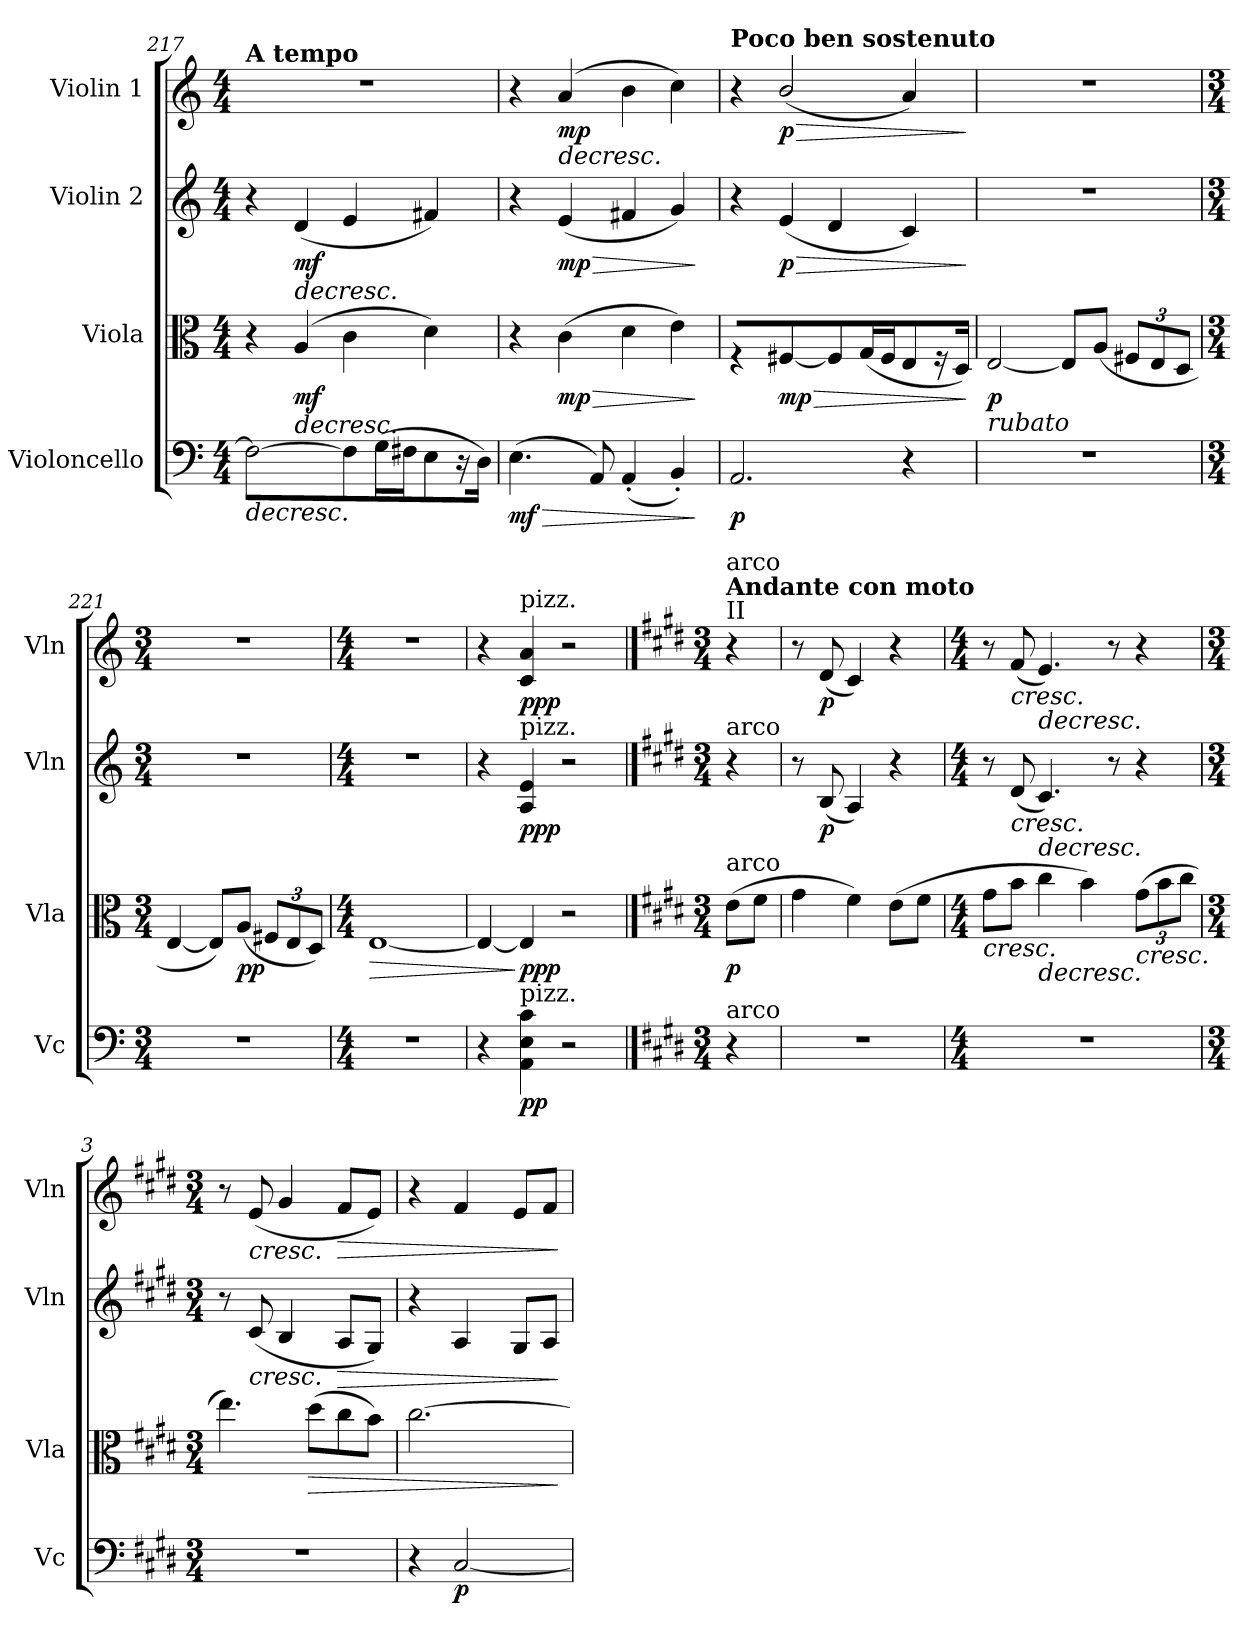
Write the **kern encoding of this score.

**kern	**dynam	**kern	**dynam	**kern	**dynam	**kern	**dynam
*part4	*part4	*part3	*part3	*part2	*part2	*part1	*part1
*staff4	*staff4	*staff3	*staff3	*staff2	*staff2	*staff1	*staff1
*I"Violoncello	*	*I"Viola	*	*I"Violin 2	*	*I"Violin 1	*
*I'Vc	*	*I'Vla	*	*I'Vln	*	*I'Vln	*
*clefF4	*	*clefC3	*	*clefG2	*	*clefG2	*
*k[]	*	*k[]	*	*k[]	*	*k[]	*
*M4/4	*	*M4/4	*	*M4/4	*	*M4/4	*
=217	=217	=217	=217	=217	=217	=217	=217
!	!	!	!	!	!	!LO:TX:a:B:t=A tempo	!
!	!LO:HP:b	!	!	!	!	!	!
2F#\_	>	4r	.	4r	.	1r	.
!	!	!	!LO:HP:b	!	!LO:HP:b	!	!
!	!	!	!LO:DY:n=1:b	!	!LO:DY:n=1:b	!	!
.	.	(4A/	> mf	(4d/	> mf	.	.
8F#\L]	.	4c\	.	4e/	.	.	.
(16G\L	.	.	.	.	.	.	.
16F#X\JJ	.	.	.	.	.	.	.
8E\L	.	4d\)	.	4f#X/)	.	.	.
16r	.	.	.	.	.	.	.
16D\JJ)	.	.	.	.	.	.	.
!!LO:LB:g=z
=218	=218	=218	=218	=218	=218	=218	=218
!	!LO:HP:b	!	!	!	!	!	!
!	!LO:DY:n=1:b	!	!	!	!	!	!
(4.E\	> mf	4r	.	4r	.	4r	.
!	!	!	!LO:HP:b	!	!LO:HP:b	!	!LO:HP:b
!	!	!	!LO:DY:n=1:b	!	!LO:DY:n=1:b	!	!LO:DY:n=1:b
.	.	(4c\	> mp	(4e/	> mp	(4a/	> mp
8AA/)	.	.	.	.	.	.	.
(4AA'/	.	4d\	.	4f#X/	.	4b\	.
4BB'/)	.	4e\)	.	4g/)	.	4cc\)	.
.	]	.	]	.	]	.	.
=219	=219	=219	=219	=219	=219	=219	=219
!	!	!	!	!	!	!LO:TX:a:B:t=Poco ben sostenuto	!
!	!LO:DY:b	!	!	!	!	!	!
2.AA/	p	4r	.	4r	.	4r	.
!	!	!	!LO:HP:b	!	!LO:HP:b	!	!LO:HP:b
!	!	!	!LO:DY:n=1:b	!	!LO:DY:n=1:b	!	!LO:DY:n=1:b
.	.	[4F#X/	> mp	(4e/	> p	(2b/	> p
.	.	8F#/L]	.	4d/	.	.	.
.	.	(16G/L	.	.	.	.	.
.	.	16F#/JJ	.	.	.	.	.
4r	.	8E/L	.	4c/)	.	4a/)	.
.	.	16r	.	.	.	.	.
.	.	16D/JJ)	.	.	.	.	.
.	.	.	]	.	]	.	]
=220	=220	=220	=220	=220	=220	=220	=220
!	!	!LO:TX:b:i:t=rubato	!	!	!	!	!
!	!	!	!LO:DY:b	!	!	!	!
1r	.	[2E/	p	1r	.	1r	.
.	.	8E/L]	.	.	.	.	.
.	.	(8A/J	.	.	.	.	.
*	*	*Xbrackettup	*	*	*	*	*
.	.	12F#X/L	.	.	.	.	.
.	.	12E/	.	.	.	.	.
.	.	12D/J	.	.	.	.	.
=221	=221	=221	=221	=221	=221	=221	=221
*M3/4	*	*M3/4	*	*M3/4	*	*M3/4	*
2.r	.	[4E/	.	2.r	.	2.r	.
.	.	8E/L])	.	.	.	.	.
!	!	!	!LO:DY:b	!	!	!	!
.	.	(8A/J	pp	.	.	.	.
.	.	12F#X/L	.	.	.	.	.
.	.	12E/	.	.	.	.	.
.	.	12D/J)	.	.	.	.	.
=222	=222	=222	=222	=222	=222	=222	=222
*M4/4	*	*M4/4	*	*M4/4	*	*M4/4	*
!	!	!	!LO:HP:b	!	!	!	!
1r	.	[1E	>	1r	.	1r	.
=223	=223	=223	=223	=223	=223	=223	=223
4r	.	4E/_	.	4r	.	4r	.
!	!	!	!	!	!	!LO:TX:a:t=pizz.	!
!	!	!	!	!LO:TX:a:t=pizz.	!	!	!
!LO:TX:a:t=pizz.	!	!	!	!	!	!	!
!	!LO:DY:b	!	!LO:DY:n=1:b	!	!LO:DY:b	!	!LO:DY:b
4AA\ 4E\ 4c\	pp	4E/]	] ppp	4A/ 4e/	ppp	4c/ 4a/	ppp
2r	.	2r	.	2r	.	2r	.
!!LO:PB:g=z
==	==	==	==	==	==	==	==
*k[f#c#g#d#]	*	*k[f#c#g#d#]	*	*k[f#c#g#d#]	*	*k[f#c#g#d#]	*
*M3/4	*	*M3/4	*	*M3/4	*	*M3/4	*
*	*	*	*	*	*	*MM54	*
!	!	!	!	!	!	!LO:TX:a:t=II	!
!	!	!	!	!	!	!LO:TX:a:B:t=Andante con moto	!
!	!	!	!	!	!	!LO:TX:a:t=arco	!
!	!	!	!	!LO:TX:a:t=arco	!	!	!
!	!	!LO:TX:a:t=arco	!	!	!	!	!
!LO:TX:a:t=arco	!	!	!	!	!	!	!
!	!	!	!LO:DY:b	!	!	!	!
4r	.	(8e\L	p	4r	.	4r	.
.	.	8f#\J	.	.	.	.	.
=1	=1	=1	=1	=1	=1	=1	=1
2.r	.	4g#\	.	8r	.	8r	.
!	!	!	!	!	!LO:DY:b	!	!LO:DY:b
.	.	.	.	(8B/	p	(8d#/	p
.	.	4f#\)	.	4A/)	.	4c#/)	.
.	.	(8e\L	.	4r	.	4r	.
.	.	8f#\J	.	.	.	.	.
=2	=2	=2	=2	=2	=2	=2	=2
*M4/4	*	*M4/4	*	*M4/4	*	*M4/4	*
!	!	!	!LO:HP:b	!	!	!	!
1r	.	8g#\L	<	8r	.	8r	.
!	!	!	!	!	!LO:HP:b	!	!LO:HP:b
.	.	8b\J	.	(8d#/	<	(8f#/	<
!	!	!	!LO:HP:n=1:b	!	!LO:HP:n=1:b	!	!LO:HP:n=1:b
.	.	4cc#\	] >	4.c#/)	] >	4.e/)	] >
.	.	4b\)	.	.	.	.	.
.	.	.	.	8r	[	8r	[
*	*	*brackettup	*	*	*	*	*
!	!	!	!LO:HP:n=1:b	!	!	!	!
.	.	(12g#\L	[ <	4r	.	4r	.
.	.	12b\	.	.	.	.	.
.	.	12cc#\J	.	.	.	.	.
=3	=3	=3	=3	=3	=3	=3	=3
*M3/4	*	*M3/4	*	*M3/4	*	*M3/4	*
*	*	*^	*	*	*	*	*
2.r	.	4.ee\)	8ryy	.	8r	.	8r	.
!	!	!	!	!	!	!LO:HP:b	!	!LO:HP:b
.	.	.	8ryy	]	(8c#/	<	(8e/	<
.	.	.	4ryy	.	4B/	]	4g#/	]
!	!	!	!	!LO:HP:b	!	!	!	!
.	.	(8dd#\L	.	>	.	.	.	.
!	!	!	!	!	!	!LO:HP:b	!	!LO:HP:b
.	.	8cc#\	4ryy	.	8A/L	>	8f#/L	>
.	.	8b\J)	.	.	8G#/J)	.	8e/J)	.
*	*	*v	*v	*	*	*	*	*
.	.	.	.	.	[	.	[
=4	=4	=4	=4	=4	=4	=4	=4
*	*	*^	*	*	*	*	*
4r	.	[2.cc#\	4.ryy	.	4r	.	4r	.
!	!LO:DY:b	!	!	!	!	!	!	!
[2C#/	p	.	.	.	4A/	.	4f#/	.
.	.	.	4.ryy	[	.	.	.	.
.	.	.	.	.	8G#/L	.	8e/L	.
.	.	.	.	.	8A/J	.	8f#/J	.
*	*	*v	*v	*	*	*	*	*
.	]	.	]	.	]	.	]
=	=	=	=	=	=	=	=
*-	*-	*-	*-	*-	*-	*-	*-
